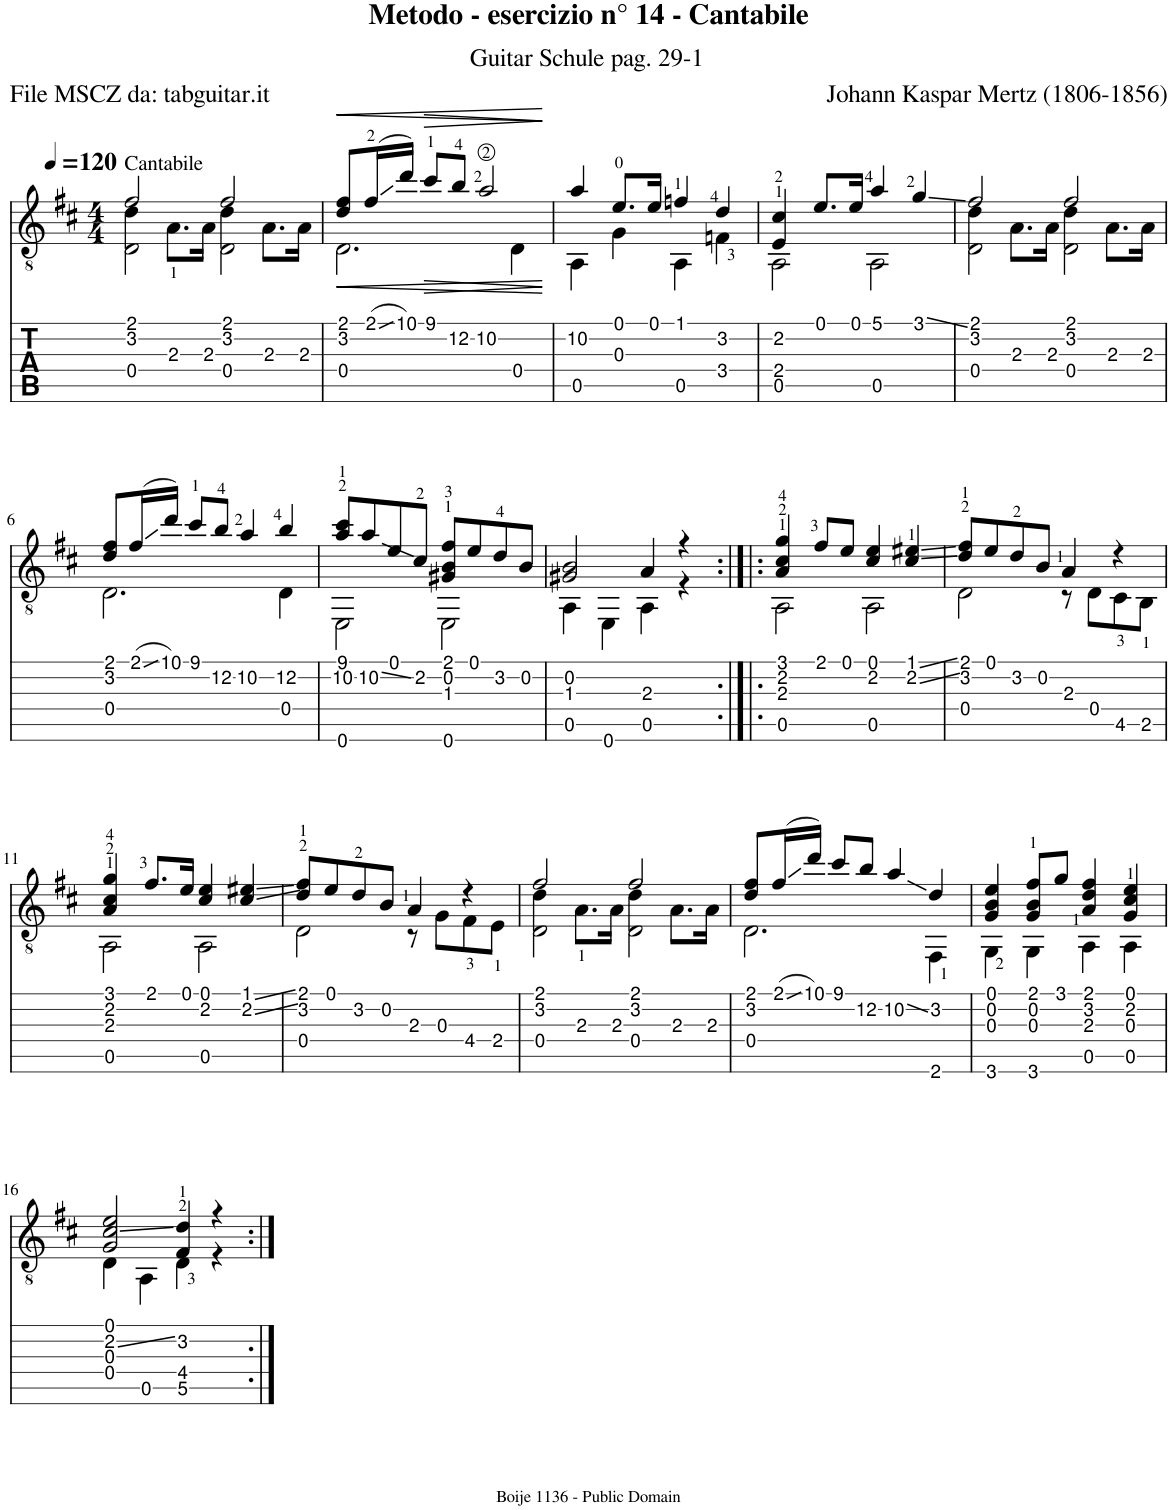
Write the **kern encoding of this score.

**kern	**kern	**dynam
*part1	*part1	*part1
*staff2	*staff1	*staff1/2
*I"Guitar	*	*
*I'Guit.	*	*
*stria6	*	*
*	*clefGv2	*
*k[f#c#]	*k[f#c#]	*
*M4/4	*M4/4	*
*MM120	*MM120	*
=1	=1	=1
*^	*^	*
*	*^	*	*^	*
!	!	!	!LO:TX:a:t=Cantabile	!	!	!
2f#	4d	2D	2f#/	4d\	2D\	.
.	8.AL	.	.	8.A\L	.	.
.	16AJk	.	.	16A\Jk	.	.
2f#	4d	2D	2f#/	4d\	2D\	.
.	8.AL	.	.	8.A\L	.	.
.	16AJk	.	.	16A\Jk	.	.
*	*v	*v	*	*	*	*
*	*	*	*v	*v	*
=2	=2	=2	=2	=2
!	!	!	!	!LO:HP:b
8d\ 8f#\L	2.D	8d/ 8f#/L	2.D\	<
16f#L	.	(16f#/L	.	.
16ddJJ	.	16dd/JJ)	.	.
!	!	!	!	!LO:HP:b
8cc#L	.	8cc#/L	.	>
8bJ	.	8b/J	.	.
2a	.	2a/	.	.
.	4D	.	4D\	.
*v	*v	*	*	*
*	*v	*v	*
.	.	[ ]
=3	=3	=3
*^	*^	*
4a	4AA	4a/	4AA\	.
8.eL	4G	8.e/L	4G\	.
16eJk	.	16e/Jk	.	.
4f	4AA	4fn/	4AA\	.
4d	4F	4d/	4Fn\	.
=4	=4	=4	=4	=4
4E 4c#	2AA	4E/ 4c#/	2AA\	.
8.eL	.	8.e/L	.	.
16eJk	.	16e/Jk	.	.
4a	2AA	4a/	2AA\	.
4g	.	4g/	.	.
=5	=5	=5	=5	=5
*	*^	*	*^	*
2f#	4d	2D	2f#/	4d\	2D\	.
.	8.AL	.	.	8.A\L	.	.
.	16AJk	.	.	16A\Jk	.	.
2f#	4d	2D	2f#/	4d\	2D\	.
.	8.AL	.	.	8.A\L	.	.
.	16AJk	.	.	16A\Jk	.	.
*	*v	*v	*	*	*	*
*	*	*	*v	*v	*
!!LO:LB:g=z
=6	=6	=6	=6	=6
8d\ 8f#\L	2.D	8d/ 8f#/L	2.D\	.
16f#L	.	(16f#/L	.	.
16ddJJ	.	16dd/JJ)	.	.
8cc#L	.	8cc#/L	.	.
8bJ	.	8b/J	.	.
4a	.	4a/	.	.
4b	4D	4b/	4D\	.
=7	=7	=7	=7	=7
8a\ 8cc#\L	2EE	8a/ 8cc#/L	2EE\	.
8aJ	.	8a/	.	.
8eL	.	8e/	.	.
8c#J	.	8c#/J	.	.
8G#\ 8B\ 8f#\L	2EE	8G#X/ 8B/ 8f#/L	2EE\	.
8eJ	.	8e/	.	.
8dL	.	8d/	.	.
8BJ	.	8B/J	.	.
=8	=8	=8	=8	=8
2G# 2B	4AA	2G#X/ 2B/	4AA\	.
.	4EE	.	4EE\	.
4A	4AA	4A/	4AA\	.
4r	4r	4r	4r	.
=9:|!|:	=9:|!|:	=9:|!|:	=9:|!|:	=9:|!|:
4A 4c# 4g	2AA	4A/ 4c#/ 4g/	2AA\	.
8f#L	.	8f#/L	.	.
8eJ	.	8e/J	.	.
4c# 4e	2AA	4c#/ 4e/	2AA\	.
4c# 4e#	.	4c#/ 4e#X/	.	.
=10	=10	=10	=10	=10
8d\ 8f#\L	2D	8d/ 8f#/L	2D\	.
8eJ	.	8e/	.	.
8dL	.	8d/	.	.
8BJ	.	8B/J	.	.
4A	8r	4A/	8r	.
.	8D	.	8D\L	.
4r	8C#L	4r	8C#\	.
.	8BBJ	.	8BB\J	.
!!LO:LB:g=z	!!
=11	=11	=11	=11	=11
4A 4c# 4g	2AA	4A/ 4c#/ 4g/	2AA\	.
8.f#L	.	8.f#/L	.	.
16eJk	.	16e/Jk	.	.
4c# 4e	2AA	4c#/ 4e/	2AA\	.
4c# 4e#	.	4c#/ 4e#X/	.	.
=12	=12	=12	=12	=12
8d\ 8f#\L	2D	8d/ 8f#/L	2D\	.
8eJ	.	8e/	.	.
8dL	.	8d/	.	.
8BJ	.	8B/J	.	.
4A	8r	4A/	8r	.
.	8G	.	8G\L	.
4r	8F#L	4r	8F#\	.
.	8EJ	.	8E\J	.
=13	=13	=13	=13	=13
*	*^	*	*^	*
2f#	4d	2D	2f#/	4d\	2D\	.
.	8.AL	.	.	8.A\L	.	.
.	16AJk	.	.	16A\Jk	.	.
2f#	4d	2D	2f#/	4d\	2D\	.
.	8.AL	.	.	8.A\L	.	.
.	16AJk	.	.	16A\Jk	.	.
*	*v	*v	*	*	*	*
*	*	*	*v	*v	*
=14	=14	=14	=14	=14
8d\ 8f#\L	2.D	8d/ 8f#/L	2.D\	.
16f#L	.	(16f#/L	.	.
16ddJJ	.	16dd/JJ)	.	.
8cc#L	.	8cc#/L	.	.
8bJ	.	8b/J	.	.
4a	.	4a/	.	.
4d	4FF#	4d/	4FF#\	.
=15	=15	=15	=15	=15
4G 4B 4e	4GG	4G/ 4B/ 4e/	4GG\	.
8G\ 8B\ 8f#\L	4GG	8G/ 8B/ 8f#/L	4GG\	.
8gJ	.	8g/J	.	.
4A 4d 4f#	4AA	4A/ 4d/ 4f#/	4AA\	.
4G 4c# 4e	4AA	4G/ 4c#/ 4e/	4AA\	.
!!LO:LB:g=z	!!
=16	=16	=16	=16	=16
2G 2c# 2e	4D	2G/ 2c#/ 2e/	4D\	.
.	4AA	.	4AA\	.
4F# 4d	4D	4F#/ 4d/	4D\	.
4r	4r	4r	4r	.
*v	*v	*	*	*
*	*v	*v	*
=:|!	=:|!	=:|!
*-	*-	*-
